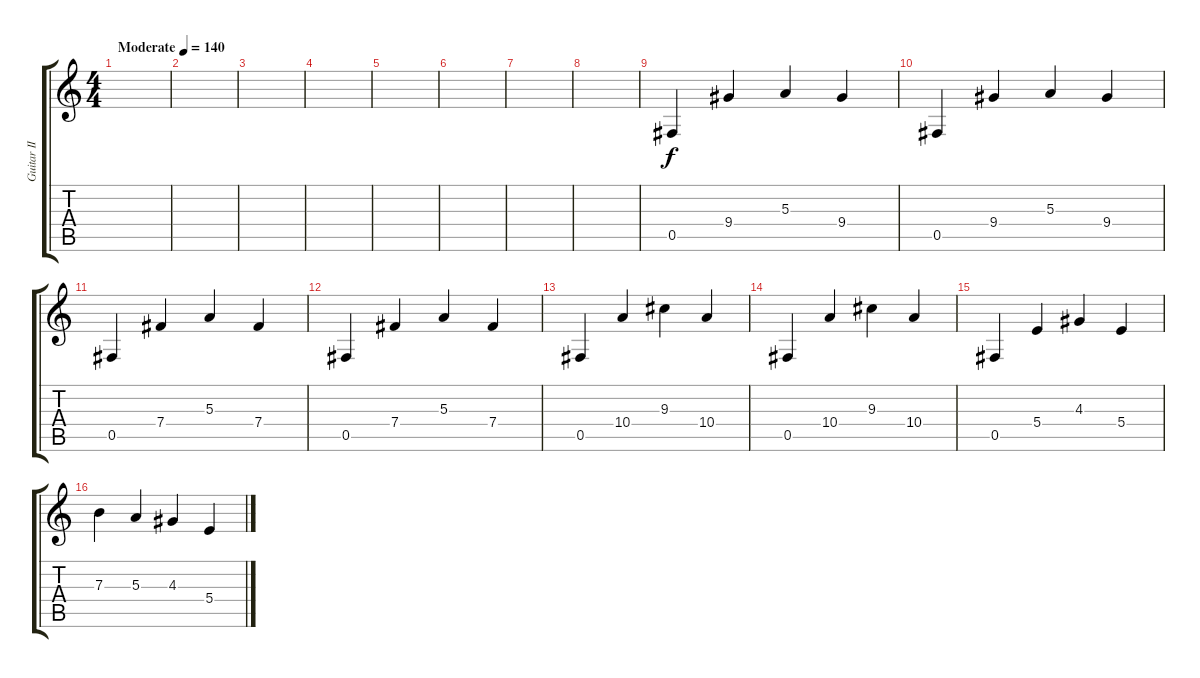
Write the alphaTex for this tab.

\track ("Guitar II" "Guitar II") {instrument distortionguitar bank 255}
\staff {score tabs}
\tuning (Db4 Ab3 E3 B2 Gb2 B1) {hide}
\ts (4 4)
\tempo (140 "Moderate")
\clef g2
\ks c
|
|
|
|
|
|
|
|
0.5.4{instrument electricguitarclean} 9.4.4 5.3.4 9.4.4 |
0.5.4 9.4.4 5.3.4 9.4.4 |
0.5.4 7.4.4 5.3.4 7.4.4 |
0.5.4 7.4.4 5.3.4 7.4.4 |
0.5.4 10.4.4 9.3.4 10.4.4 |
0.5.4 10.4.4 9.3.4 10.4.4 |
0.5.4 5.4.4 4.3.4 5.4.4 |
7.3.4 5.3.4 4.3.4 5.4.4
